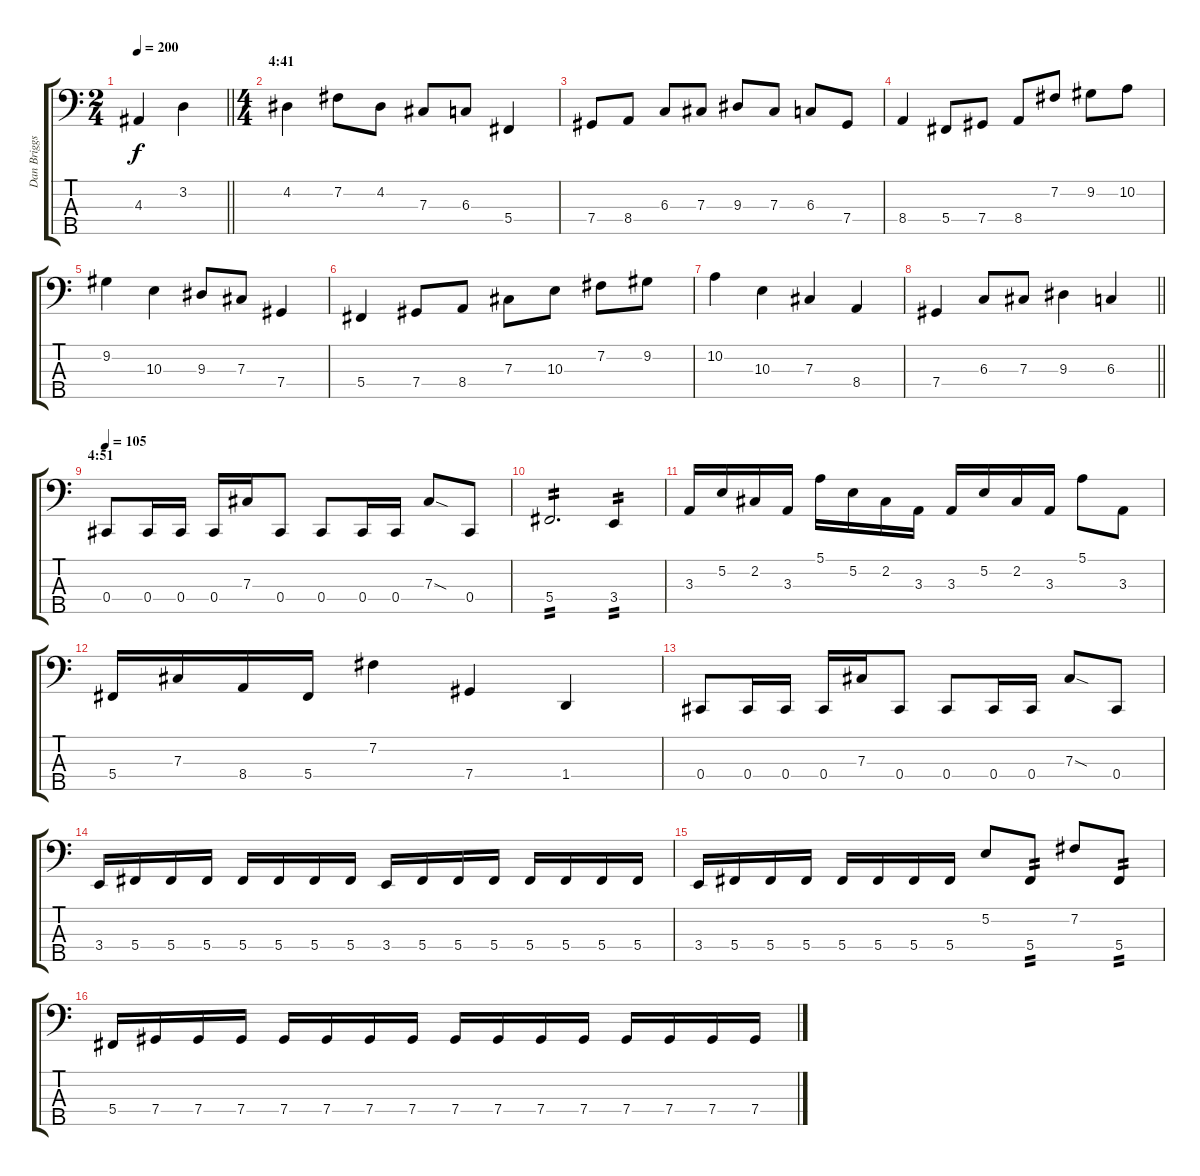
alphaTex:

\track ("Dan Briggs" "Dan Briggs") {instrument electricbassfinger}
\staff {score tabs}
\tuning (E2 B1 Gb1 Db1 Ab0) {hide}
\ts (2 4)
\tempo 200
\clef f4
\barLineRight lightlight
\ks c
4.3.4{dy f} 3.2.4 |
\ts (4 4)
\section ("" "4:41")
4.2.4 7.2.8 4.2.8 7.3.8 6.3.8 5.4.4 |
7.4.8 8.4.8 6.3.8 7.3.8 9.3.8 7.3.8 6.3.8 7.4.8 |
8.4.4 5.4.8 7.4.8 8.4.8 7.2.8 9.2.8 10.2.8 |
9.2.4 10.3.4 9.3.8 7.3.8 7.4.4 |
5.4.4 7.4.8 8.4.8 7.3.8 10.3.8 7.2.8 9.2.8 |
10.2.4 10.3.4 7.3.4 8.4.4 |
\barLineRight lightlight
7.4.4 6.3.8 7.3.8 9.3.4 6.3.4 |
\section ("" "4:51")
\tempo 105
0.4.8 0.4.16 0.4.16 0.4.16 7.3.16 0.4.8 0.4.8 0.4.16 0.4.16 7.3{sod}.8 0.4.8 |
5.4.2{d tp 2} 3.4.4{tp 2} |
3.3.16 5.2.16 2.2.16 3.3.16 5.1.16 5.2.16 2.2.16 3.3.16 3.3.16 5.2.16 2.2.16 3.3.16 5.1.8 3.3.8 |
5.4.16 7.3.16 8.4.16 5.4.16 7.2.4 7.4.4 1.4.4 |
0.4.8 0.4.16 0.4.16 0.4.16 7.3.16 0.4.8 0.4.8 0.4.16 0.4.16 7.3{sod}.8 0.4.8 |
3.4.16 5.4.16 5.4.16 5.4.16 5.4.16 5.4.16 5.4.16 5.4.16 3.4.16 5.4.16 5.4.16 5.4.16 5.4.16 5.4.16 5.4.16 5.4.16 |
3.4.16 5.4.16 5.4.16 5.4.16 5.4.16 5.4.16 5.4.16 5.4.16 5.2.8 5.4.8{tp 2} 7.2.8 5.4.8{tp 2} |
5.4.16 7.4.16 7.4.16 7.4.16 7.4.16 7.4.16 7.4.16 7.4.16 7.4.16 7.4.16 7.4.16 7.4.16 7.4.16 7.4.16 7.4.16 7.4.16
